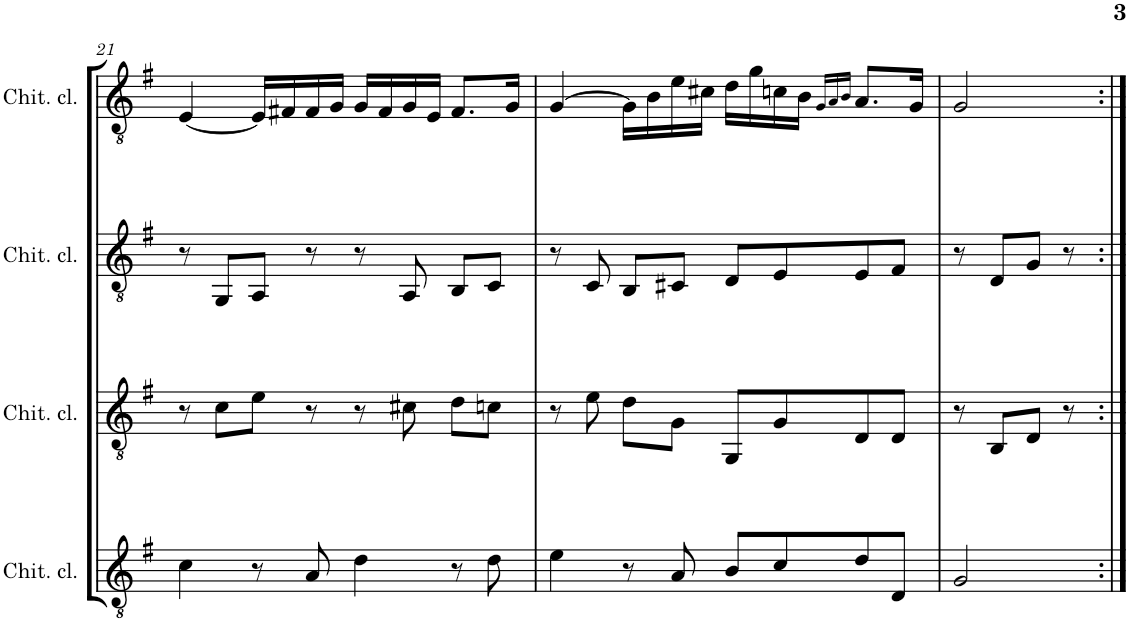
**kern	**kern	**kern	**kern
*part4	*part3	*part2	*part1
*staff4	*staff3	*staff2	*staff1
*I"Vlc	*I"Vla	*I"Vln II	*I"Vln I
*I'Vc	*I'Vla	*I'Vln	*I'Vln
!!LO:PB:g=z
*clefGv2	*clefGv2	*clefGv2	*clefGv2
*k[f#]	*k[f#]	*k[f#]	*k[f#]
*M4/4	*M4/4	*M4/4	*M4/4
*met(c)	*met(c)	*met(c)	*met(c)
=21	=21	=21	=21
4c\	8r	8r	[4E/
.	8c\L	8GG/L	.
8r	8e\J	8AA/J	16E/LL]
.	.	.	16F#X/
8A/	8r	8r	16F#/
.	.	.	16G/JJ
4d\	8r	8r	16G/LL
.	.	.	16F#/
.	8c#X\	8AA/	16G/
.	.	.	16E/JJ
8r	8d\L	8BB/L	8.F#/L
8d\	8cn\J	8C/J	.
.	.	.	16G/Jk
=22	=22	=22	=22
4e\	8r	8r	[4G/
.	8e\	8C/	.
8r	8d\L	8BB/L	16G\LL]
.	.	.	16B\
8A/	8G\J	8C#X/J	16e\
.	.	.	16c#X\JJ
8B/L	8GG/L	8D/L	16d\LL
.	.	.	16g\
8c/	8G/	8E/	16cn\
.	.	.	16B\JJ
.	.	.	16qG/LL
.	.	.	16qA/
.	.	.	16qB/JJ
8d/	8D/	8E/	8.A/L
8D/J	8D/J	8F#/J	.
.	.	.	16G/Jk
=23	=23	=23	=23
2G/	8r	8r	2G/
.	8BB/L	8D/L	.
.	8D/J	8G/J	.
.	8r	8r	.
=:|!	=:|!	=:|!	=:|!
*-	*-	*-	*-
